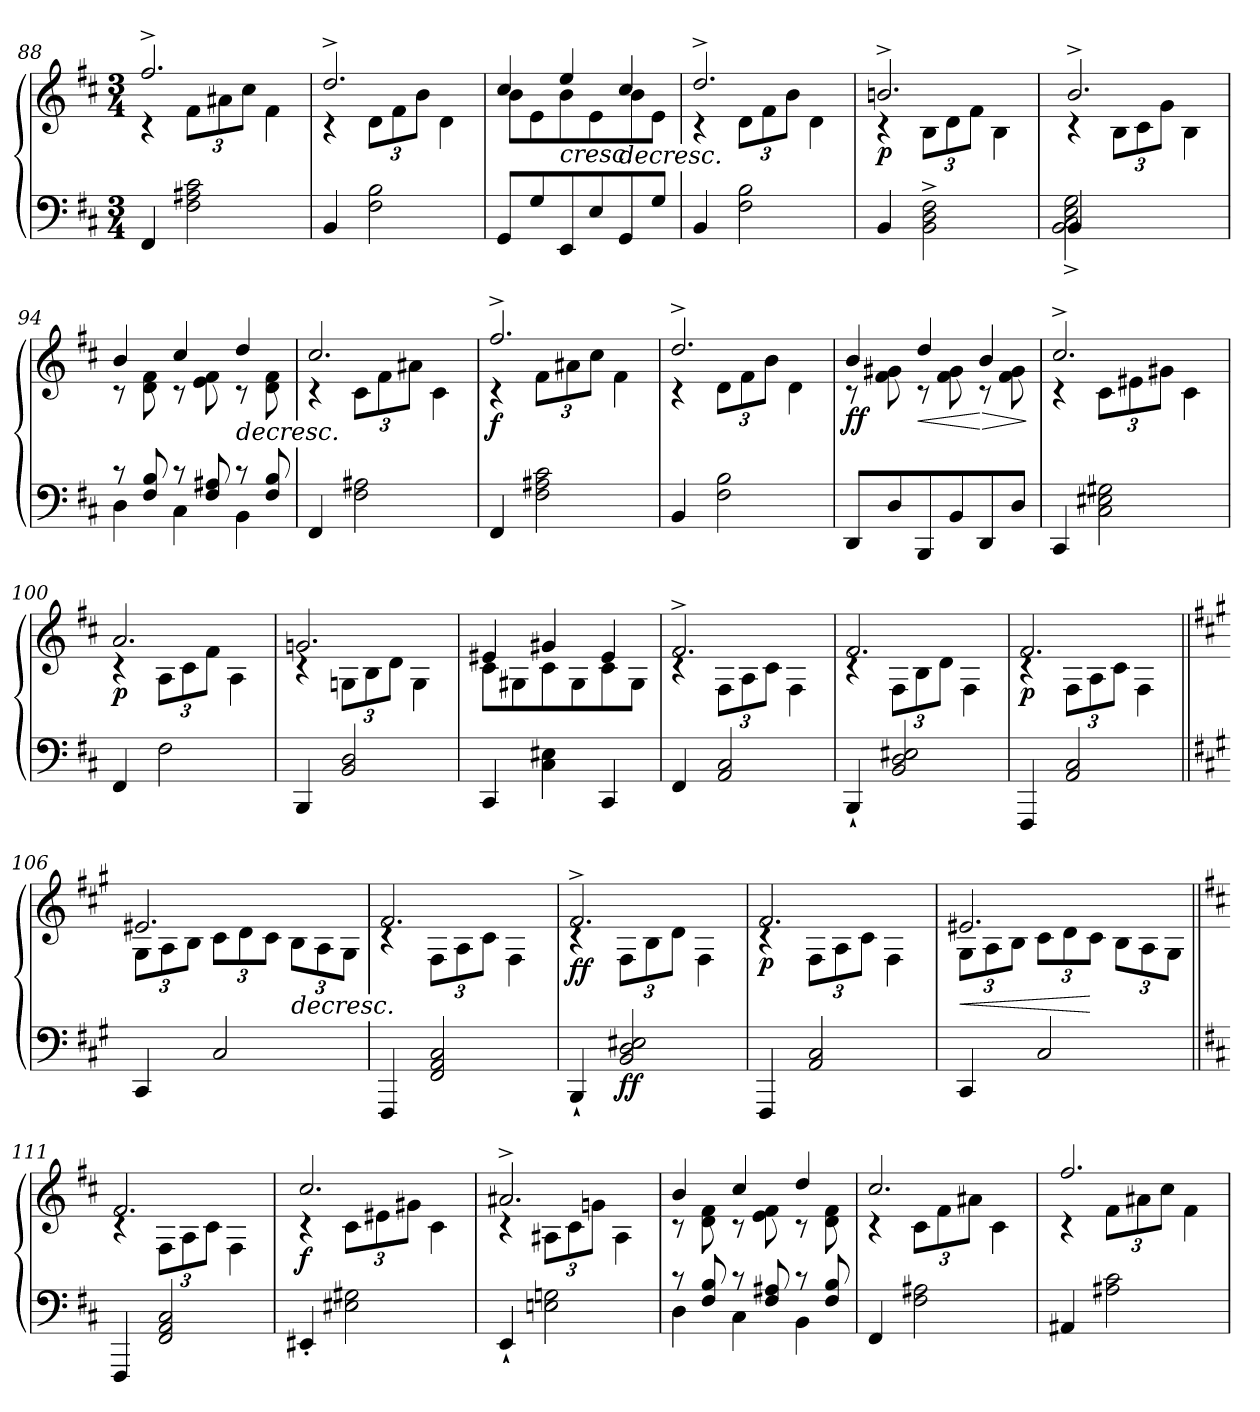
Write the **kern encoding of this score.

**kern	**kern	**dynam
*part1	*part1	*part1
*staff2	*staff1	*staff1/2
*clefF4	*clefG2	*
*k[f#c#]	*k[f#c#]	*
*D:	*D:	*
*M3/4	*M3/4	*
=88	=88	=88
*^	*^	*
4FF#/	2ryy	2.ff#^>/	4rc	.
*	*	*	*Xbrackettup	*
2F#\ 2A#X\ 2c#\	.	.	12f#\L	.
.	.	.	12a#X\	.
.	.	.	12cc#\J	.
.	4ryy	.	4f#\	.
=89	=89	=89	=89	=89
4BB/	2ryy	2.dd^>/	4rc	.
2F#\ 2B\	.	.	12d\L	.
.	.	.	12f#\	.
.	.	.	12b\J	.
.	4ryy	.	4d\	.
!!LO:LB:g=z	!!
=90	=90	=90	=90	=90
8GG/L	2ryy	4cc#/	8b\L	.
8G/	.	.	8e\	.
!	!	!	!	!LO:HP:b
8EE/	.	4ee/	8b\	<
8E/	.	.	8e\	.
!	!	!	!	!LO:HP:b
8GG/	4ryy	4cc#/	8b\	>
8G/J	.	.	8e\J	.
=91	=91	=91	=91	=91
4BB/	2ryy	2.dd^>/	4rc	.
2F#\ 2B\	.	.	12d\L	.
.	.	.	12f#\	.
.	.	.	12b\J	.
.	4ryy	.	4d\	.
=92	=92	=92	=92	=92
!	!	!	!	!LO:DY:b
4BB/	2ryy	2.bni^>/	4rc	p
2BB\^> 2D\^> 2F#\^>	.	.	12B\L	.
.	.	.	12d\	.
.	.	.	12f#\J	.
.	4ryy	.	4B\	.
=93	=93	=93	=93	=93
4BB/	2BB\^< 2C#\^< 2E\^< 2G\^<	2.b^>/	4rc	.
4ryy	.	.	12B\L	.
.	.	.	12c#\	.
.	.	.	12g\J	.
4ryy	4ryy	.	4B\	.
=94	=94	=94	=94	=94
8rc	4D\	4b/	8rc	.
8F#/ 8B/	.	.	8d\ 8f#\	.
8rc	4C#\	4cc#/	8rc	.
8F#/ 8A#X/	.	.	8e\ 8f#\	.
!	!	!	!	!LO:HP:n=1:b
8rc	4BB\	4dd/	8rc	] >
8F#/ 8B/	.	.	8d\ 8f#\	.
*v	*v	*	*	*
*	*v	*v	*
.	.	[
=95	=95	=95
*^	*^	*
4FF#/	2ryy	2.cc#/	4rc	.
2F#\ 2A#X\	.	.	12c#\L	.
.	.	.	12f#\	.
.	.	.	12a#X\J	.
.	4ryy	.	4c#\	.
!!LO:LB:g=z	!!
=96	=96	=96	=96	=96
!	!	!	!	!LO:DY:b
*v	*v	*	*	*
4FF#/	2.ff#^>/	4rc	f
2F#\ 2A#X\ 2c#\	.	12f#\L	.
.	.	12a#X\	.
.	.	12cc#\J	.
.	.	4f#\	.
=97	=97	=97	=97
4BB/	2.dd^>/	4rc	.
2F#\ 2B\	.	12d\L	.
.	.	12f#\	.
.	.	12b\J	.
.	.	4d\	.
=98	=98	=98	=98
!	!	!	!LO:DY:b
8DD/L	4b/	8rc	ff
8D/	.	8f#\ 8g#X\	.
!	!	!	!LO:HP:b
8BBB/	4dd/	8rc	<
8BB/	.	8f#\ 8g#i\	.
!	!	!	!LO:HP:n=1:b
8DD/	4b/	8rc	[ >
8D/J	.	8f#\ 8g#i\	.
*	*v	*v	*
.	.	]
=99	=99	=99
*	*^	*
4CC#/	2.cc#^>/	4rc	.
2C#\ 2E#X\ 2G#X\	.	12c#\L	.
.	.	12e#X\	.
.	.	12g#X\J	.
.	.	4c#\	.
=100	=100	=100	=100
!	!	!	!LO:DY:b
4FF#/	2.a/	4rc	p
2F#\	.	12A\L	.
.	.	12c#\	.
.	.	12f#\J	.
.	.	4A\	.
!!LO:LB:g=z	!!
=101	=101	=101	=101
4BBB/	2.gni/	4rc	.
2BB/ 2D/	.	12Gni\L	.
.	.	12B\	.
.	.	12d\J	.
.	.	4G\	.
=102	=102	=102	=102
4CC#/	4e#X/	8c#\L	.
.	.	8G#X\	.
4C#\ 4E#X\	4g#X/	8c#\	.
.	.	8G#\	.
4CC#/	4e#/	8c#\	.
.	.	8G#\J	.
=103	=103	=103	=103
4FF#/	2.f#^>/	4rc	.
2AA/ 2C#/	.	12F#\L	.
.	.	12A\	.
.	.	12c#\J	.
.	.	4F#\	.
=104	=104	=104	=104
4BBB`</	2.f#/	4rc	.
2BB/ 2D/ 2E#X/	.	12F#\L	.
.	.	12B\	.
.	.	12d\J	.
.	.	4F#\	.
=105	=105	=105	=105
!	!	!	!LO:DY:b
4FFF#/	2.f#/	4rc	p
2AA/ 2C#/	.	12F#\L	.
.	.	12A\	.
.	.	12c#\J	.
.	.	4F#\	.
!!LO:LB:g=z	!!
=106||	=106||	=106||	=106||
*k[f#c#g#]	*k[f#c#g#]	*	*
*A:	*A:	*	*
4CC#/	2.e#X/	12G#\L	.
.	.	12A\	.
.	.	12B\J	.
2C#/	.	12c#\L	.
.	.	12d\	.
.	.	12c#\J	]
!	!	!	!LO:HP:b
.	.	12B\L	>
.	.	12A\	.
.	.	12G#\J	.
=107	=107	=107	=107
4FFF#/	2.f#/	4rc	.
2FF#/ 2AA/ 2C#/	.	12F#\L	.
.	.	12A\	.
.	.	12c#\J	.
.	.	4F#\	.
=108	=108	=108	=108
!	!	!	!LO:DY:b
4BBB`</	2.f#^>/	4rc	ff
!	!	!	!LO:DY:b=2
2BB/ 2D/ 2E#X/	.	12F#\L	ff
.	.	12B\	.
.	.	12d\J	.
.	.	4F#\	.
=109	=109	=109	=109
!	!	!	!LO:DY:b
4FFF#/	2.f#/	4rc	p
2AA/ 2C#/	.	12F#\L	.
.	.	12A\	.
.	.	12c#\J	.
.	.	4F#\	.
!!LO:LB:g=z	!!
=110	=110	=110	=110
!	!	!	!LO:HP:b
4CC#/	2.e#X/	12G#i\L	<
.	.	12A\	.
.	.	12B\J	.
2C#/	.	12c#\L	.
.	.	12d\	.
.	.	12c#\J	[
.	.	12B\L	.
.	.	12A\	.
.	.	12G#\J	.
*	*v	*v	*
.	.	]
!!LO:PB:g=z
=111||	=111||	=111||
*k[f#c#]	*k[f#c#]	*
*D:	*D:	*
*^	*^	*
4FFF#/	2ryy	2.f#/	4rc	.
2FF#/ 2AA/ 2C#/	.	.	12F#\L	.
.	.	.	12A\	.
.	.	.	12c#\J	.
.	4ryy	.	4F#\	.
=112	=112	=112	=112	=112
!	!	!	!	!LO:DY:b
4EE#X'</	2ryy	2.cc#/	4rc	f
2E#X\ 2G#X\	.	.	12c#\L	.
.	.	.	12e#X\	.
.	.	.	12g#X\J	.
.	4ryy	.	4c#\	.
=113	=113	=113	=113	=113
4EE`</	2ryy	2.a#X^>/	4rc	.
2Eni\ 2Gni\	.	.	12A#X\L	.
.	.	.	12c#\	.
.	.	.	12gni\J	.
.	4ryy	.	4A#\	.
=114	=114	=114	=114	=114
8rc	4D\	4b/	8rc	.
8F#/ 8B/	.	.	8d\ 8f#\	.
8rc	4C#\	4cc#/	8rc	.
8F#/ 8A#X/	.	.	8e\ 8f#\	.
8rc	4BB\	4dd/	8rc	.
8F#/ 8B/	.	.	8d\ 8f#\	.
=115	=115	=115	=115	=115
4FF#/	2ryy	2.cc#/	4rc	.
2F#\ 2A#X\	.	.	12c#\L	.
.	.	.	12f#\	.
.	.	.	12a#X\J	.
.	4ryy	.	4c#\	.
!!LO:LB:g=z	!!
=116	=116	=116	=116	=116
4AA#X/	2ryy	2.ff#/	4rc	.
2A#X\ 2c#\	.	.	12f#\L	.
.	.	.	12a#X\	.
.	.	.	12cc#\J	.
.	4ryy	.	4f#\	.
*v	*v	*	*	*
*	*v	*v	*
=	=	=
*-	*-	*-
